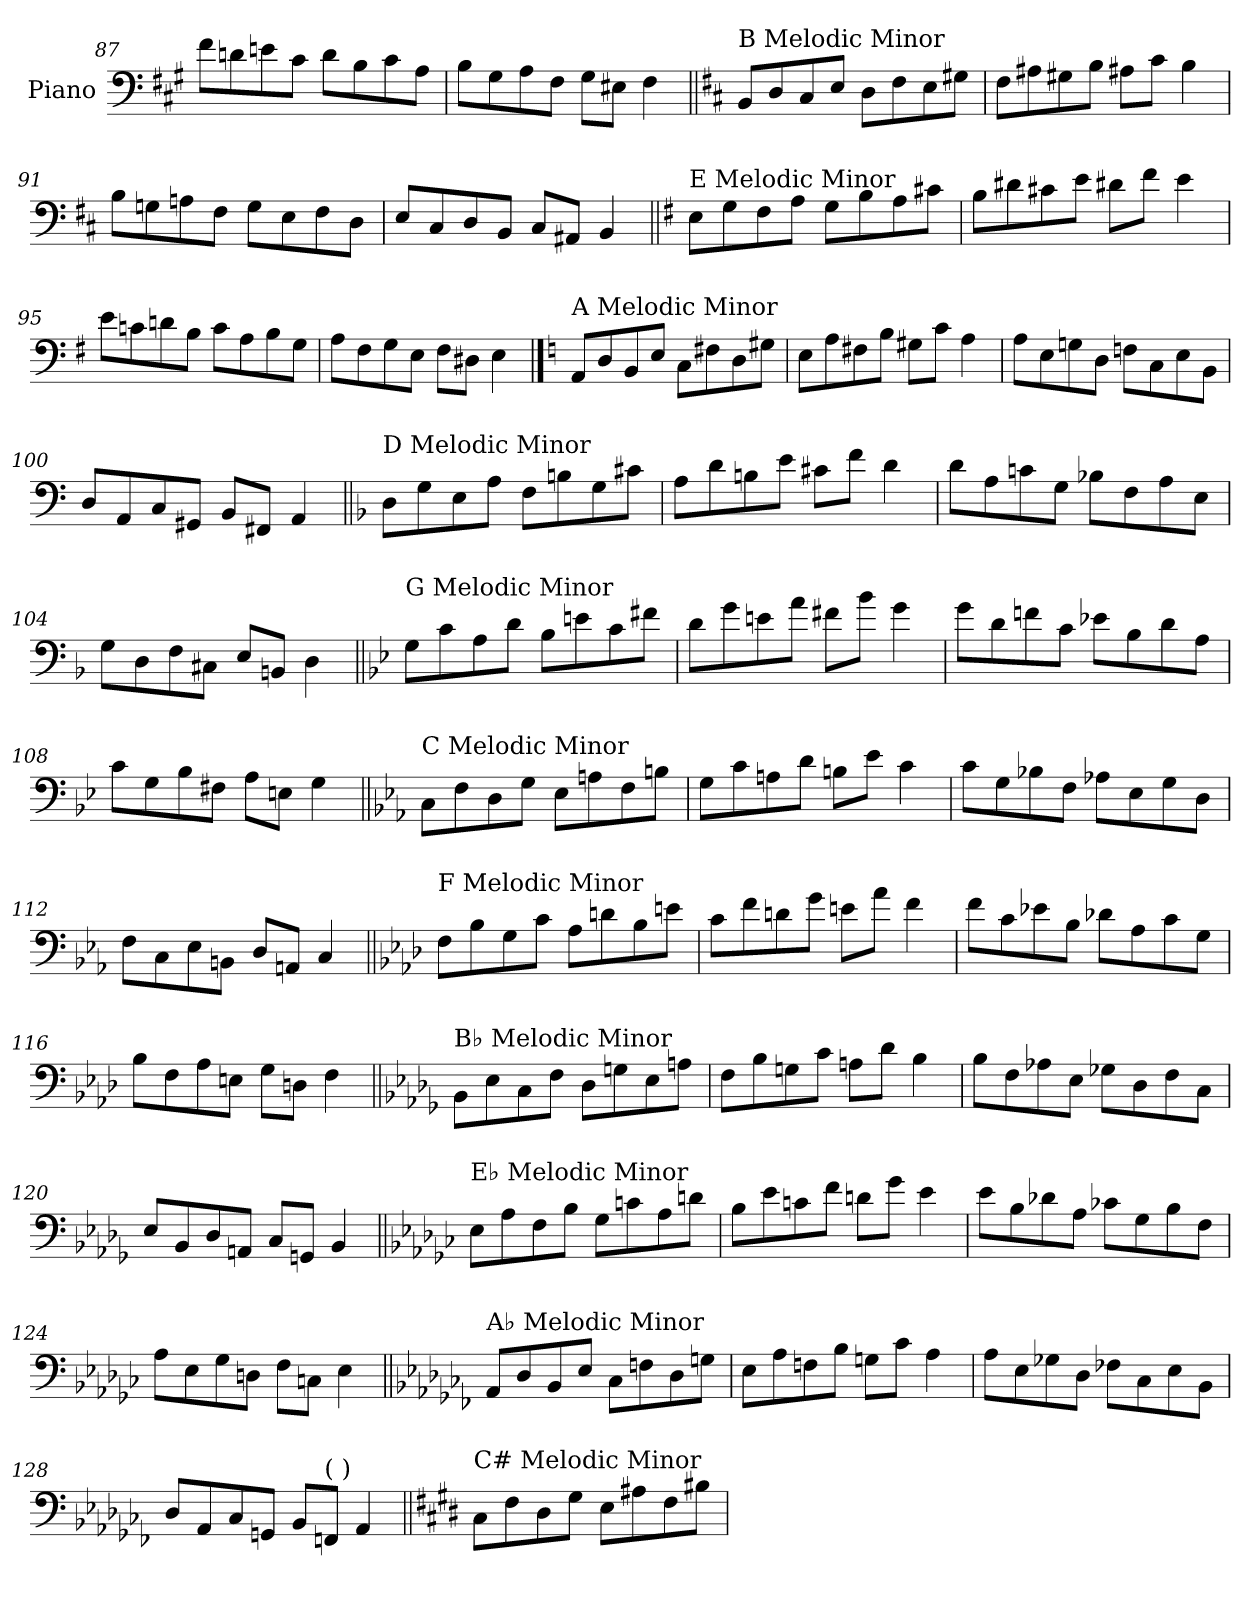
**kern
*part1
*staff1
*I"Piano
*I'Pno.
*clefF4
*k[f#c#g#]
=87
8f#\L
8dn\
8en\
8c#\J
8d\L
8B\
8c#\
8A\J
=88
8B\L
8G#\
8A\
8F#\J
8G#\L
8E#X\J
4F#\
!!LO:LB:g=z
=89||
*k[f#c#]
!LO:TX:a:t=B Melodic Minor
8BB/L
8D/
8C#/
8E/J
8D\L
8F#\
8E\
8G#X\J
=90
8F#\L
8A#X\
8G#X\
8B\J
8A#X\L
8c#\J
4B\
=91
8B\L
8Gn\
8An\
8F#\J
8G\L
8E\
8F#\
8D\J
=92
8E/L
8C#/
8D/
8BB/J
8C#/L
8AA#X/J
4BB/
!!LO:LB:g=z
=93||
*k[f#]
!LO:TX:a:t=E Melodic Minor
8E\L
8G\
8F#\
8A\J
8G\L
8B\
8A\
8c#X\J
=94
8B\L
8d#X\
8c#X\
8e\J
8d#X\L
8f#\J
4e\
=95
8e\L
8cn\
8dn\
8B\J
8c\L
8A\
8B\
8G\J
=96
8A\L
8F#\
8G\
8E\J
8F#\L
8D#X\J
4E\
!!LO:PB:g=z
==97
*k[]
!LO:TX:a:t=A Melodic Minor
8AA/L
8D/
8BB/
8E/J
8C\L
8F#X\
8D\
8G#X\J
=98
8E\L
8A\
8F#X\
8B\J
8G#X\L
8c\J
4A\
=99
8A\L
8E\
8Gn\
8D\J
8Fn\L
8C\
8E\
8BB\J
=100
8D/L
8AA/
8C/
8GG#X/J
8BB/L
8FF#X/J
4AA/
!!LO:LB:g=z
=101||
*k[b-]
!LO:TX:a:t=D Melodic Minor
8D\L
8G\
8E\
8A\J
8F\L
8Bn\
8G\
8c#X\J
=102
8A\L
8d\
8Bn\
8e\J
8c#X\L
8f\J
4d\
=103
8d\L
8A\
8cn\
8G\J
8B-X\L
8F\
8A\
8E\J
=104
8G\L
8D\
8F\
8C#X\J
8E/L
8BBn/J
4D\
!!LO:LB:g=z
=105||
*k[b-e-]
!LO:TX:a:t=G Melodic Minor
8G\L
8c\
8A\
8d\J
8B-\L
8en\
8c\
8f#X\J
=106
8d\L
8g\
8en\
8a\J
8f#X\L
8b-\J
4g\
=107
8g\L
8d\
8fn\
8c\J
8e-X\L
8B-\
8d\
8A\J
=108
8c\L
8G\
8B-\
8F#X\J
8A\L
8En\J
4G\
!!LO:LB:g=z
=109||
*k[b-e-a-]
!LO:TX:a:t=C Melodic Minor
8C\L
8F\
8D\
8G\J
8E-\L
8An\
8F\
8Bn\J
=110
8G\L
8c\
8An\
8d\J
8Bn\L
8e-\J
4c\
=111
8c\L
8G\
8B-X\
8F\J
8A-X\L
8E-\
8G\
8D\J
=112
8F\L
8C\
8E-\
8BBn\J
8D/L
8AAn/J
4C/
!!LO:LB:g=z
=113||
*k[b-e-a-d-]
!LO:TX:a:t=F Melodic Minor
8F\L
8B-\
8G\
8c\J
8A-\L
8dn\
8B-\
8en\J
=114
8c\L
8f\
8dn\
8g\J
8en\L
8a-\J
4f\
=115
8f\L
8c\
8e-X\
8B-\J
8d-X\L
8A-\
8c\
8G\J
=116
8B-\L
8F\
8A-\
8En\J
8G\L
8Dn\J
4F\
!!LO:LB:g=z
=117||
*k[b-e-a-d-g-]
!LO:TX:a:t=B♭ Melodic Minor
8BB-\L
8E-\
8C\
8F\J
8D-\L
8Gn\
8E-\
8An\J
=118
8F\L
8B-\
8Gn\
8c\J
8An\L
8d-\J
4B-\
=119
8B-\L
8F\
8A-X\
8E-\J
8G-X\L
8D-\
8F\
8C\J
=120
8E-/L
8BB-/
8D-/
8AAn/J
8C/L
8GGn/J
4BB-/
!!LO:LB:g=z
=121||
*k[b-e-a-d-g-c-]
!LO:TX:a:t=E♭ Melodic Minor
8E-\L
8A-\
8F\
8B-\J
8G-\L
8cn\
8A-\
8dn\J
=122
8B-\L
8e-\
8cn\
8f\J
8dn\L
8g-\J
4e-\
=123
8e-\L
8B-\
8d-X\
8A-\J
8c-X\L
8G-\
8B-\
8F\J
=124
8A-\L
8E-\
8G-\
8Dn\J
8F\L
8Cn\J
4E-\
!!LO:LB:g=z
=125||
*k[b-e-a-d-g-c-f-]
!LO:TX:a:t=A♭ Melodic Minor
8AA-/L
8D-/
8BB-/
8E-/J
8C-\L
8Fn\
8D-\
8Gn\J
=126
8E-\L
8A-\
8Fn\
8B-\J
8Gn\L
8c-\J
4A-\
=127
8A-\L
8E-\
8G-X\
8D-\J
8F-X\L
8C-\
8E-\
8BB-\J
=128
8D-/L
8AA-/
8C-/
8GGn/J
8BB-/L
!LO:TX:a:t=(      )
8FFn/J
4AA-/
!!LO:LB:g=z
=129||
*k[f#c#g#d#]
!LO:TX:a:t=C# Melodic Minor
8C#\L
8F#\
8D#\
8G#\J
8E\L
8A#X\
8F#\
8B#X\J
=
*-
